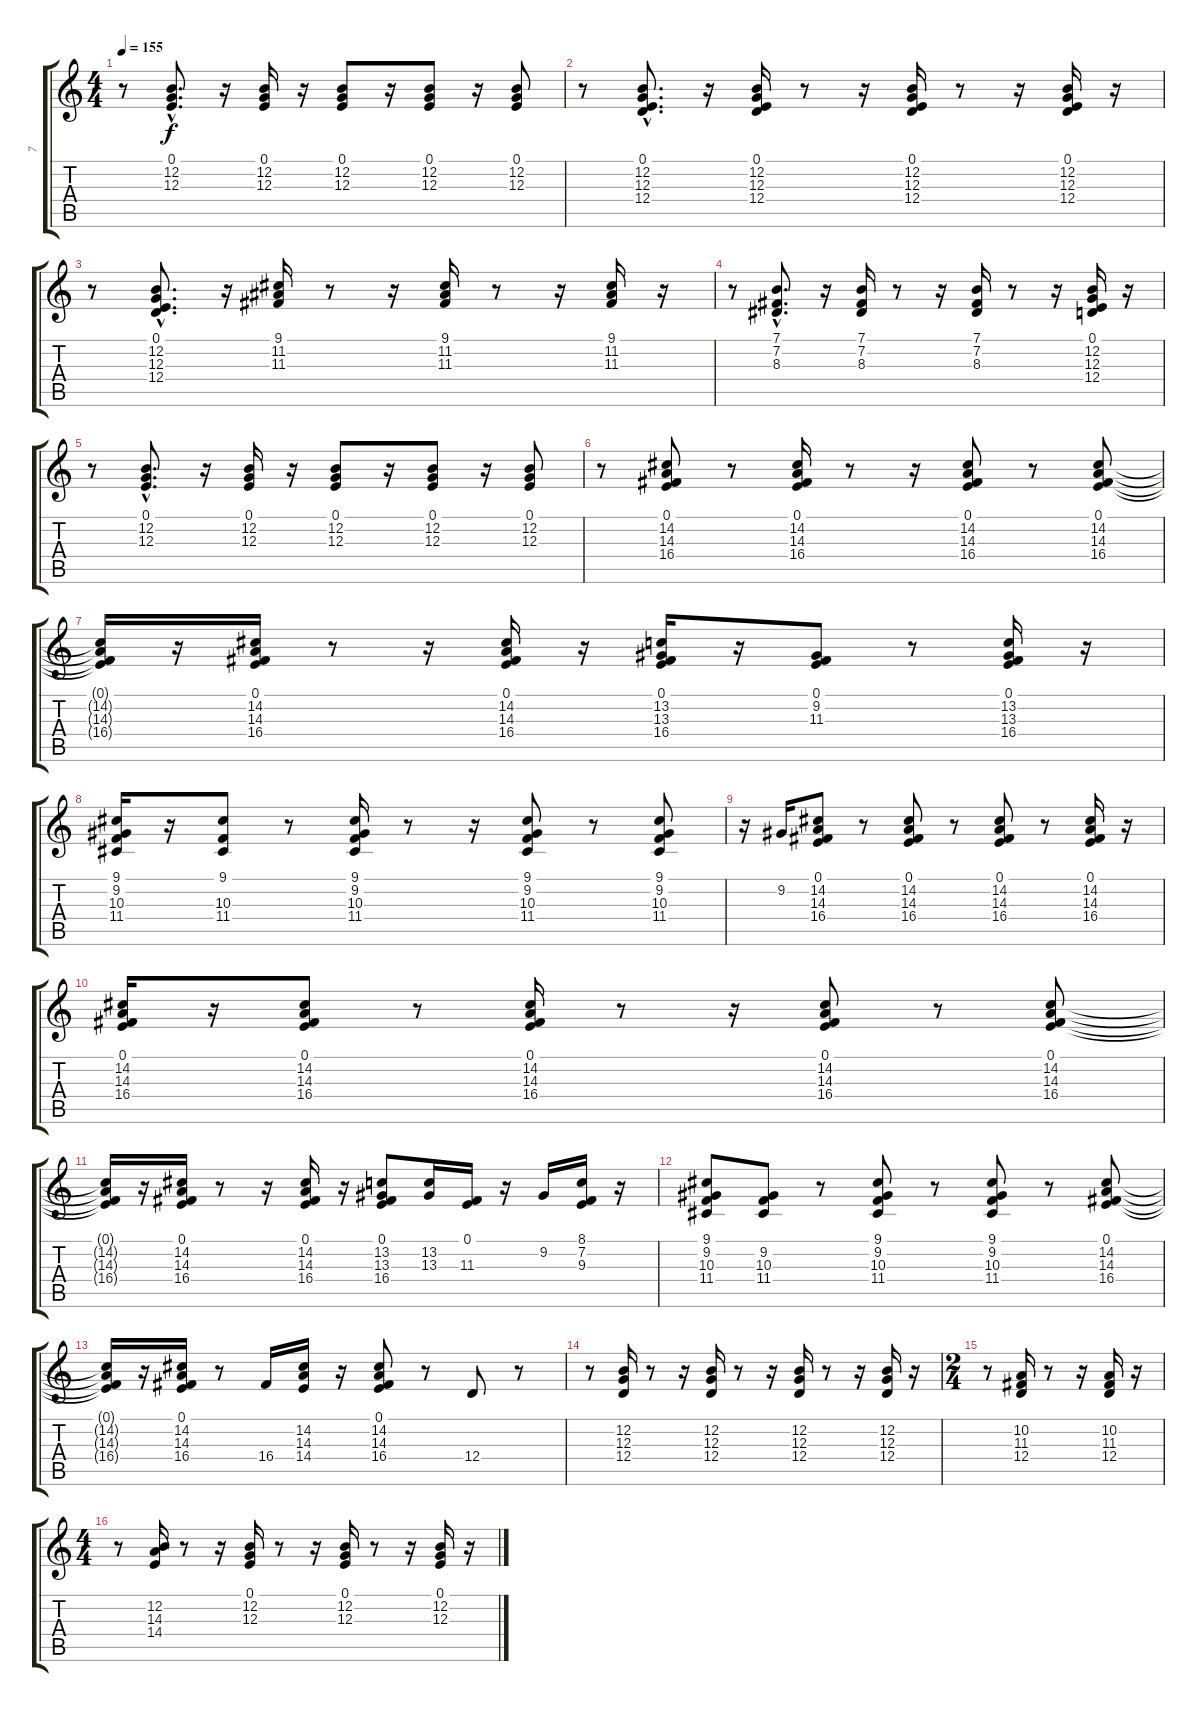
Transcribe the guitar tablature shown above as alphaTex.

\track ("7" "7") {instrument accordion}
\staff {score tabs}
\tuning (E4 B3 G3 D3 A2 E2) {hide}
\ts (4 4)
\tempo 155
\clef g2
\ks c
r.8{dy f} (0.1{hac} 12.2{hac} 12.3{hac}).8{d} r.16 (0.1 12.2 12.3).16 r.16 (0.1 12.2 12.3).8 r.16 (0.1 12.2 12.3).8 r.16 (0.1 12.2 12.3).8 |
r.8 (0.1{hac} 12.2{hac} 12.3{hac} 12.4{hac}).8{d} r.16 (0.1 12.2 12.3 12.4).16 r.8 r.16 (0.1 12.2 12.3 12.4).16 r.8 r.16 (0.1 12.2 12.3 12.4).16 r.16 |
r.8 (0.1{hac} 12.2{hac} 12.3{hac} 12.4{hac}).8{d} r.16 (9.1 11.2 11.3).16 r.8 r.16 (9.1 11.2 11.3).16 r.8 r.16 (9.1 11.2 11.3).16 r.16 |
r.8 (7.1{hac} 7.2{hac} 8.3{hac}).8{d} r.16 (7.1 7.2 8.3).16 r.8 r.16 (7.1 7.2 8.3).16 r.8 r.16 (0.1 12.2 12.3 12.4).16 r.16 |
r.8 (0.1{hac} 12.2{hac} 12.3{hac}).8{d} r.16 (0.1 12.2 12.3).16 r.16 (0.1 12.2 12.3).8 r.16 (0.1 12.2 12.3).8 r.16 (0.1 12.2 12.3).8 |
r.8 (0.1 14.2 14.3 16.4).8 r.8 (0.1 14.2 14.3 16.4).16 r.8 r.16 (0.1 14.2 14.3 16.4).8 r.8 (0.1 14.2 14.3 16.4).8 |
(0.1{t} 14.2{t} 14.3{t} 16.4{t}).16 r.16 (0.1 14.2 14.3 16.4).16 r.8 r.16 (0.1 14.2 14.3 16.4).16 r.16 (0.1 13.2 13.3 16.4).16 r.16 (0.1 9.2 11.3).8 r.8 (0.1 13.2 13.3 16.4).16 r.16 |
(9.1 9.2 10.3 11.4).16 r.16 (9.1 10.3 11.4).8 r.8 (9.1 9.2 10.3 11.4).16 r.8 r.16 (9.1 9.2 10.3 11.4).8 r.8 (9.1 9.2 10.3 11.4).8 |
r.16 9.2.16 (0.1 14.2 14.3 16.4).8 r.8 (0.1 14.2 14.3 16.4).8 r.8 (0.1 14.2 14.3 16.4).8 r.8 (0.1 14.2 14.3 16.4).16 r.16 |
(0.1 14.2 14.3 16.4).16 r.16 (0.1 14.2 14.3 16.4).8 r.8 (0.1 14.2 14.3 16.4).16 r.8 r.16 (0.1 14.2 14.3 16.4).8 r.8 (0.1 14.2 14.3 16.4).8 |
(0.1{t} 14.2{t} 14.3{t} 16.4{t}).16 r.16 (0.1 14.2 14.3 16.4).16 r.8 r.16 (0.1 14.2 14.3 16.4).16 r.16 (0.1 13.2 13.3 16.4).8 (13.2 13.3).16 (0.1 11.3).16 r.16 9.2.16 (8.1 7.2 9.3).16 r.16 |
(9.1 9.2 10.3 11.4).8 (9.2 10.3 11.4).8 r.8 (9.1 9.2 10.3 11.4).8 r.8 (9.1 9.2 10.3 11.4).8 r.8 (0.1 14.2 14.3 16.4).8 |
(0.1{t} 14.2{t} 14.3{t} 16.4{t}).16 r.16 (0.1 14.2 14.3 16.4).16 r.8 16.4.16 (14.2 14.3 14.4).16 r.16 (0.1 14.2 14.3 16.4).8 r.8 12.4.8 r.8 |
r.8 (12.2 12.3 12.4).16 r.8 r.16 (12.2 12.3 12.4).16 r.8 r.16 (12.2 12.3 12.4).16 r.8 r.16 (12.2 12.3 12.4).16 r.16 |
\ts (2 4)
r.8 (10.2 11.3 12.4).16 r.8 r.16 (10.2 11.3 12.4).16 r.16 |
\ts (4 4)
r.8 (12.2 14.3 14.4).16 r.8 r.16 (0.1 12.2 12.3).16 r.8 r.16 (0.1 12.2 12.3).16 r.8 r.16 (0.1 12.2 12.3).16 r.16
